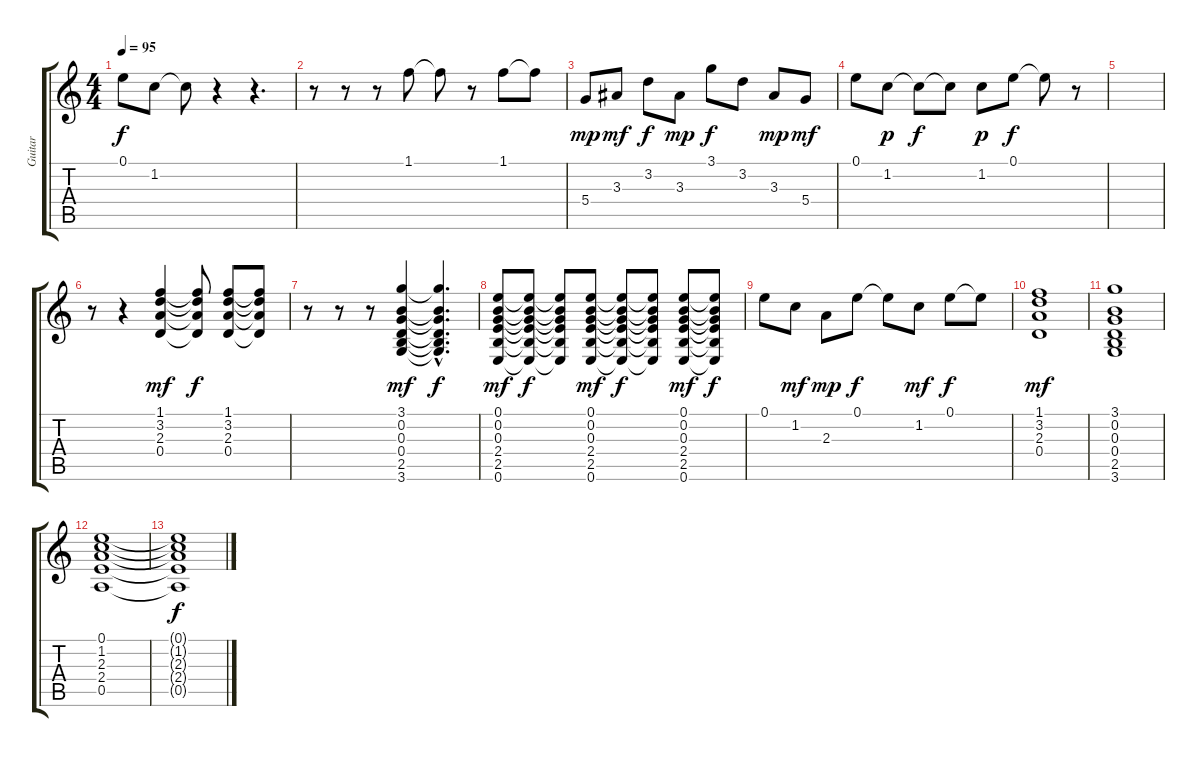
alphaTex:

\track ("Guitar" "Guitar") {instrument acousticguitarsteel}
\staff {score tabs}
\tuning (E4 B3 G3 D3 A2 E2) {hide}
\ts (4 4)
\tempo 95
\clef g2
\ks c
0.1.8{dy f} 1.2.8 1.2{t}.8 r.4 r.4{d} |
r.8 r.8 r.8 1.1.8 1.1{t}.8 r.8 1.1.8 1.1{t}.8 |
5.4.8{dy mp} 3.3.8{dy mf} 3.2.8{dy f} 3.3.8{dy mp} 3.1.8{dy f} 3.2.8 3.3.8{dy mp} 5.4.8{dy mf} |
0.1.8 1.2.8{dy p} 1.2{t}.8{dy f} 1.2{t}.8 1.2.8{dy p} 0.1.8{dy f} 0.1{t}.8 r.8 |
|
r.8 r.4 (1.1 3.2 2.3 0.4).4{dy mf} (1.1{t} 3.2{t} 2.3{t} 0.4{t}).8{dy f} (1.1 3.2 2.3 0.4).8 (1.1{t} 3.2{t} 2.3{t} 0.4{t}).8 |
r.8 r.8 r.8 (3.1 0.2 0.3 0.4 2.5 3.6).4{dy mf} (3.1{hac t} 0.2{hac t} 0.3{hac t} 0.4{hac t} 2.5{hac t} 3.6{hac t}).4{d dy f} |
(0.1 0.2 0.3 2.4 2.5 0.6).8{dy mf} (0.1{t} 0.2{t} 0.3{t} 2.4{t} 2.5{t} 0.6{t}).8{dy f} (0.1{t} 0.2{t} 0.3{t} 2.4{t} 2.5{t} 0.6{t}).8 (0.1 0.2 0.3 2.4 2.5 0.6).8{dy mf} (0.1{t} 0.2{t} 0.3{t} 2.4{t} 2.5{t} 0.6{t}).8{dy f} (0.1{t} 0.2{t} 0.3{t} 2.4{t} 2.5{t} 0.6{t}).8 (0.1 0.2 0.3 2.4 2.5 0.6).8{dy mf} (0.1{t} 0.2{t} 0.3{t} 2.4{t} 2.5{t} 0.6{t}).8{dy f} |
0.1.8 1.2.8{dy mf} 2.3.8{dy mp} 0.1.8{dy f} 0.1{t}.8 1.2.8{dy mf} 0.1.8{dy f} 0.1{t}.8 |
(1.1 3.2 2.3 0.4).1{dy mf} |
(3.1 0.2 0.3 0.4 2.5 3.6).1 |
(0.1 1.2 2.3 2.4 0.5).1 |
(0.1{t} 1.2{t} 2.3{t} 2.4{t} 0.5{t}).1{dy f}
